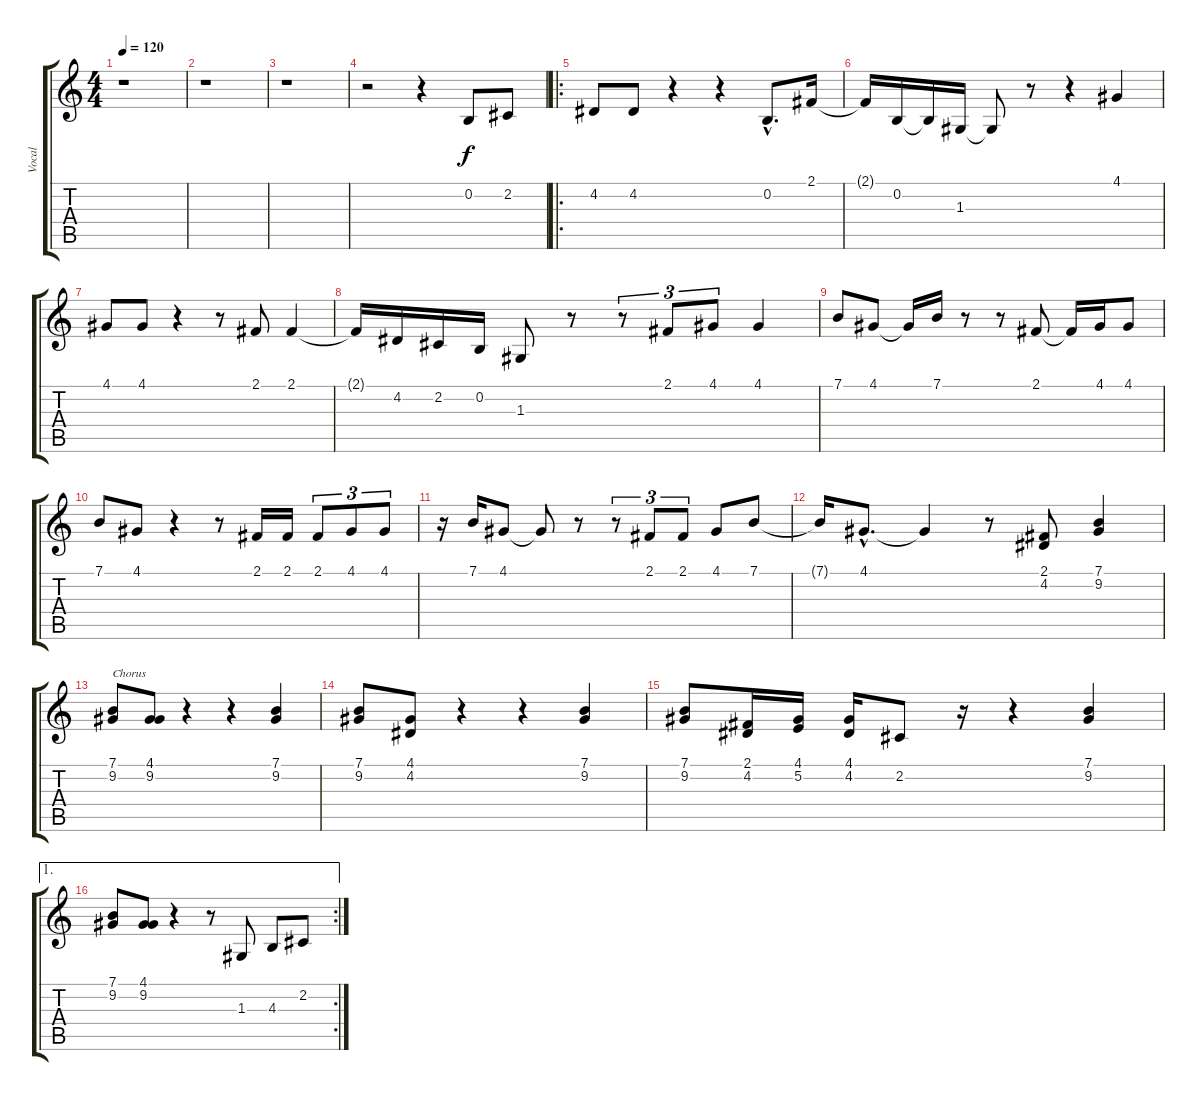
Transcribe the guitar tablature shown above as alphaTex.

\track ("Vocal" "Vocal") {instrument tenorsax}
\staff {score tabs}
\tuning (E4 B3 G3 D3 A2 E2) {hide}
\ts (4 4)
\tempo 120
\clef g2
\ks c
r.1{dy f instrument tenorsax} |
r.1 |
r.1 |
r.2 r.4 0.2.8 2.2.8 |
\ro
4.2.8 4.2.8 r.4 r.4 0.2{hac}.8{d} 2.1.16 |
2.1{t}.16 0.2.16 0.2{t}.16 1.3.16 1.3{t}.8 r.8 r.4 4.1.4 |
4.1.8 4.1.8 r.4 r.8 2.1.8 2.1.4 |
2.1{t}.16 4.2.16 2.2.16 0.2.16 1.3.8 r.8 r.8{tu (3 2)} 2.1.8{tu (3 2)} 4.1.8{tu (3 2)} 4.1.4 |
7.1.8 4.1.8 4.1{t}.16 7.1.16 r.8 r.8 2.1.8 2.1{t}.16 4.1.16 4.1.8 |
7.1.8 4.1.8 r.4 r.8 2.1.16 2.1.16 2.1.8{tu (3 2)} 4.1.8{tu (3 2)} 4.1.8{tu (3 2)} |
r.16 7.1.16 4.1.8 4.1{t}.8 r.8 r.8{tu (3 2)} 2.1.8{tu (3 2)} 2.1.8{tu (3 2)} 4.1.8 7.1.8 |
7.1{t}.16 4.1{hac}.8{d} 4.1{t}.4 r.8 (2.1 4.2).8 (7.1 9.2).4 |
(7.1 9.2).8{txt "Chorus"} (4.1 9.2).8 r.4 r.4 (7.1 9.2).4 |
(7.1 9.2).8 (4.1 4.2).8 r.4 r.4 (7.1 9.2).4 |
(7.1 9.2).8 (2.1 4.2).16 (4.1 5.2).16 (4.1 4.2).16 2.2.8 r.16 r.4 (7.1 9.2).4 |
\ae 1
\rc 2
(7.1 9.2).8 (4.1 9.2).8 r.4 r.8 1.3.8 4.3.8 2.2.8
